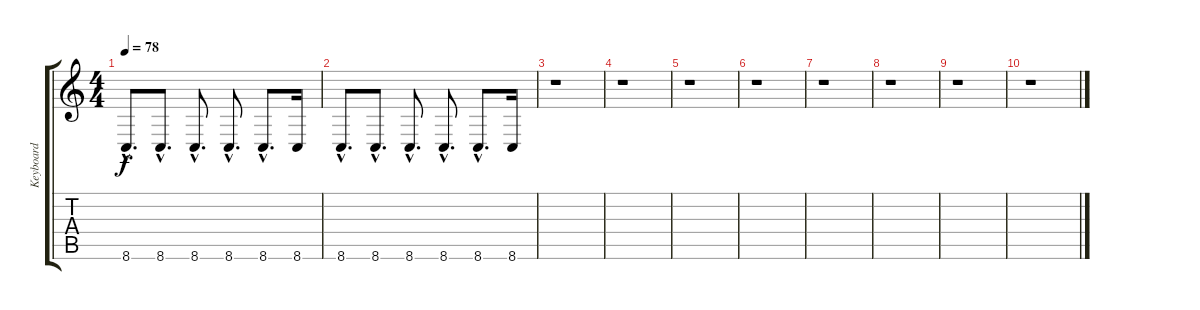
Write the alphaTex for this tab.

\track ("Keyboard" "Keyboard") {instrument synthdrum}
\staff {score tabs}
\tuning (E4 B3 G3 D3 A2 E2) {hide}
\ts (4 4)
\tempo 78
\clef g2
\ks c
8.6{hac}.8{d dy f} 8.6{hac}.8{d} 8.6{hac}.8{d} 8.6{hac}.8{d} 8.6{hac}.8{d} 8.6.16 |
8.6{hac}.8{d} 8.6{hac}.8{d} 8.6{hac}.8{d} 8.6{hac}.8{d} 8.6{hac}.8{d} 8.6.16 |
r.1 |
r.1 |
r.1 |
r.1 |
r.1 |
r.1 |
r.1 |
r.1
